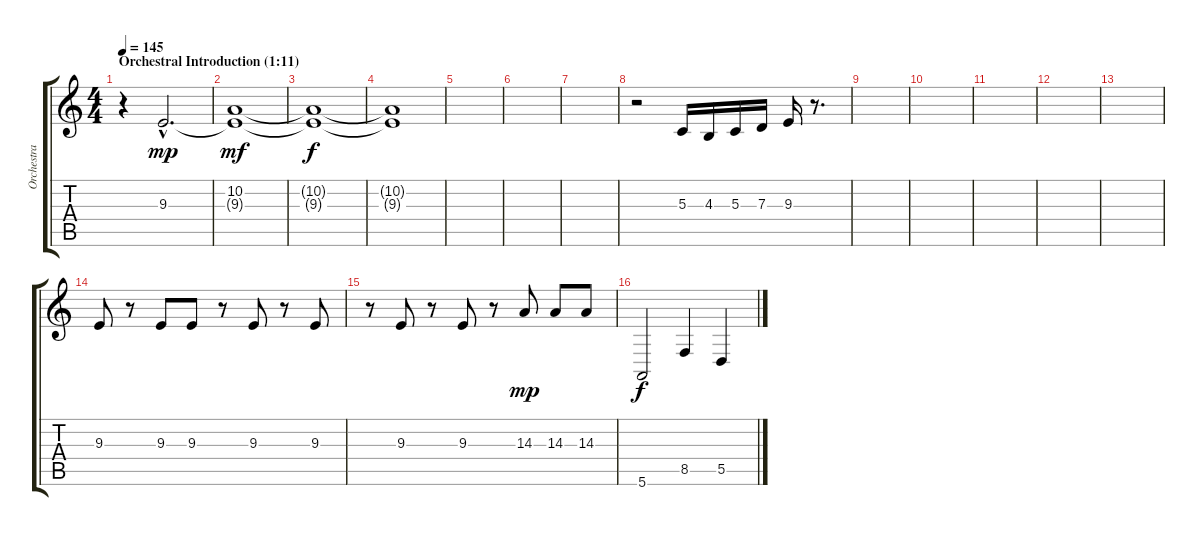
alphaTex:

\track ("Orchestra - Bassoon" "Orchestra ") {instrument bassoon}
\staff {score tabs}
\tuning (E4 B3 G3 D3 A2 E2) {hide}
\ts (4 4)
\section ("" "Orchestral Introduction (1:11)")
\tempo 145
\clef g2
\ks c
r.4{dy mp volume 4 instrument bassoon} 9.3{hac}.2{d volume 8} |
(10.2 9.3{t}).1{dy mf volume 10} |
(10.2{t} 9.3{t}).1{dy f} |
(10.2{t} 9.3{t}).1 |
|
|
|
r.2 5.3.16 4.3.16 5.3.16 7.3.16 9.3.16 r.8{d} |
|
|
|
|
|
9.3.8 r.8 9.3.8 9.3.8 r.8 9.3.8 r.8 9.3.8 |
r.8 9.3.8 r.8 9.3.8 r.8 14.3.8{dy mp} 14.3.8 14.3.8 |
5.6.2{dy f} 8.5.4 5.5.4
